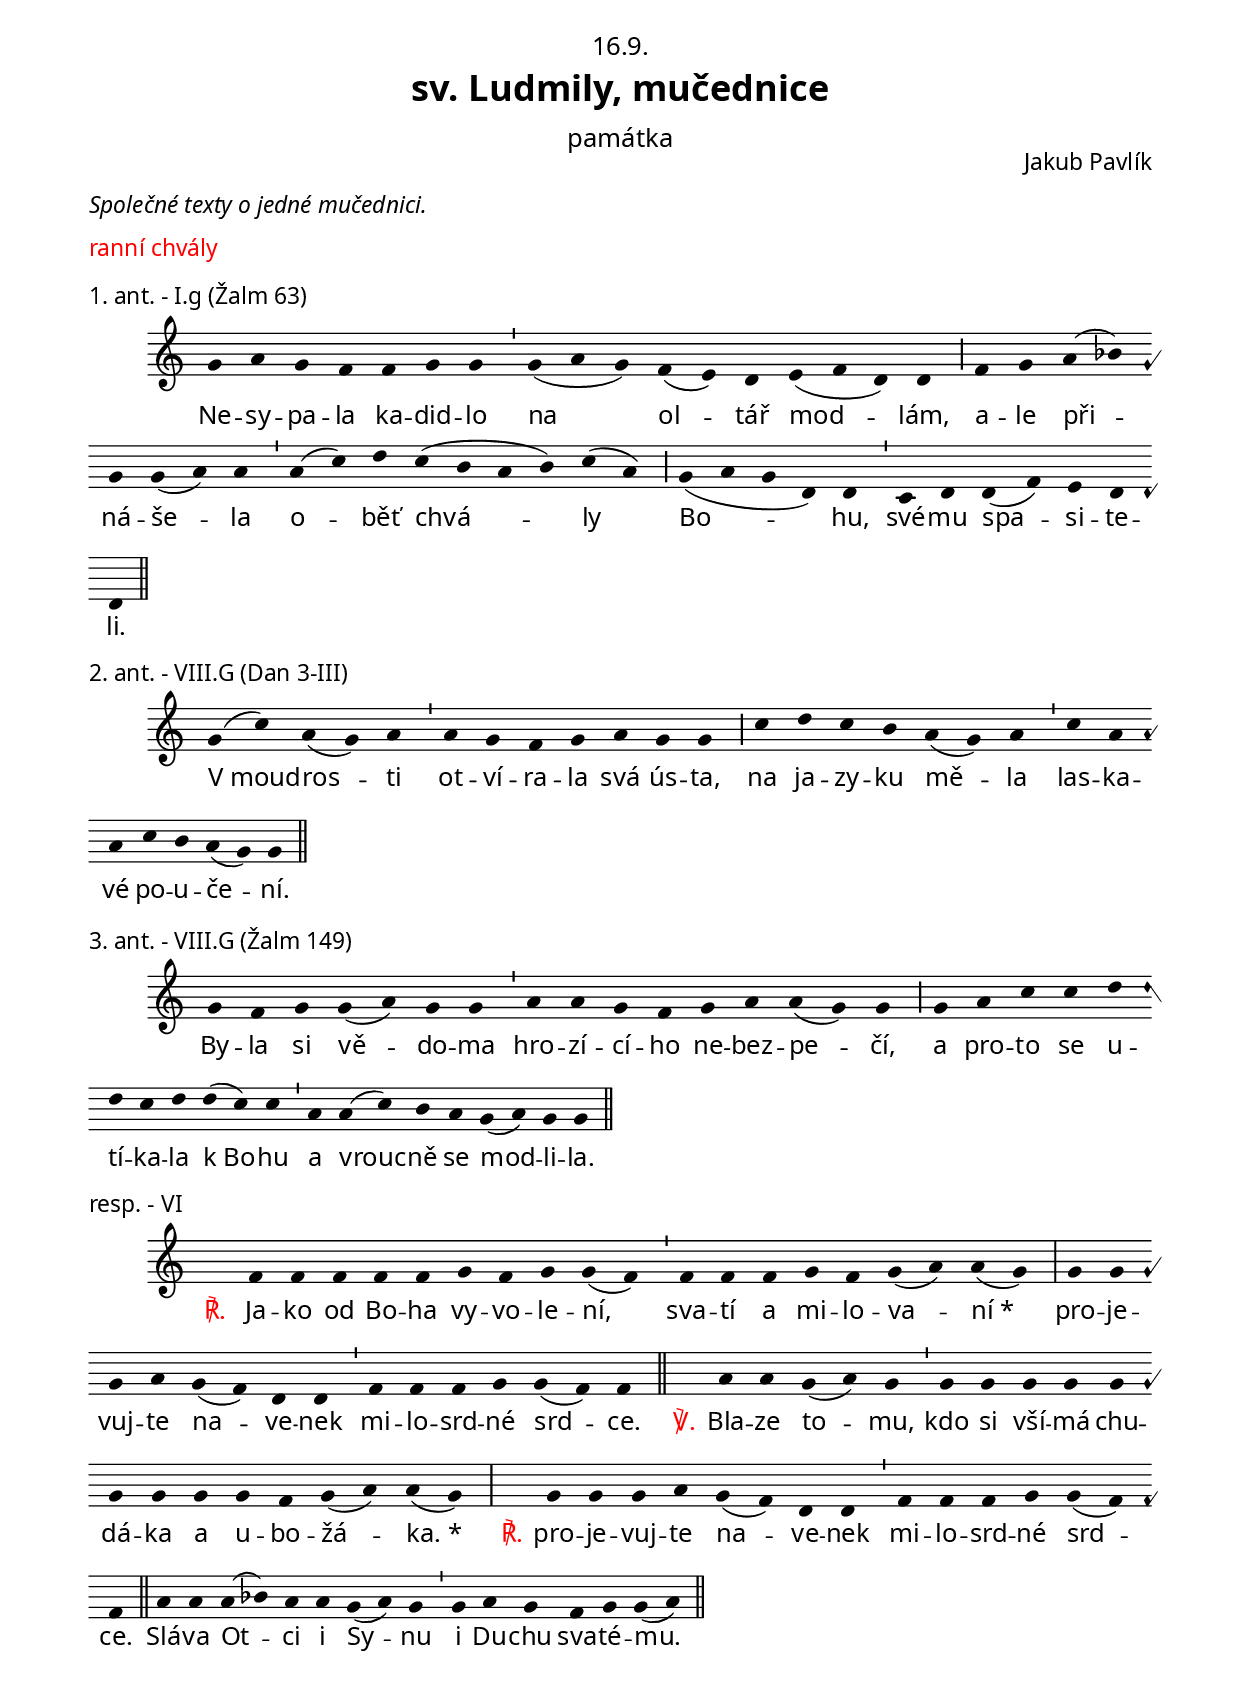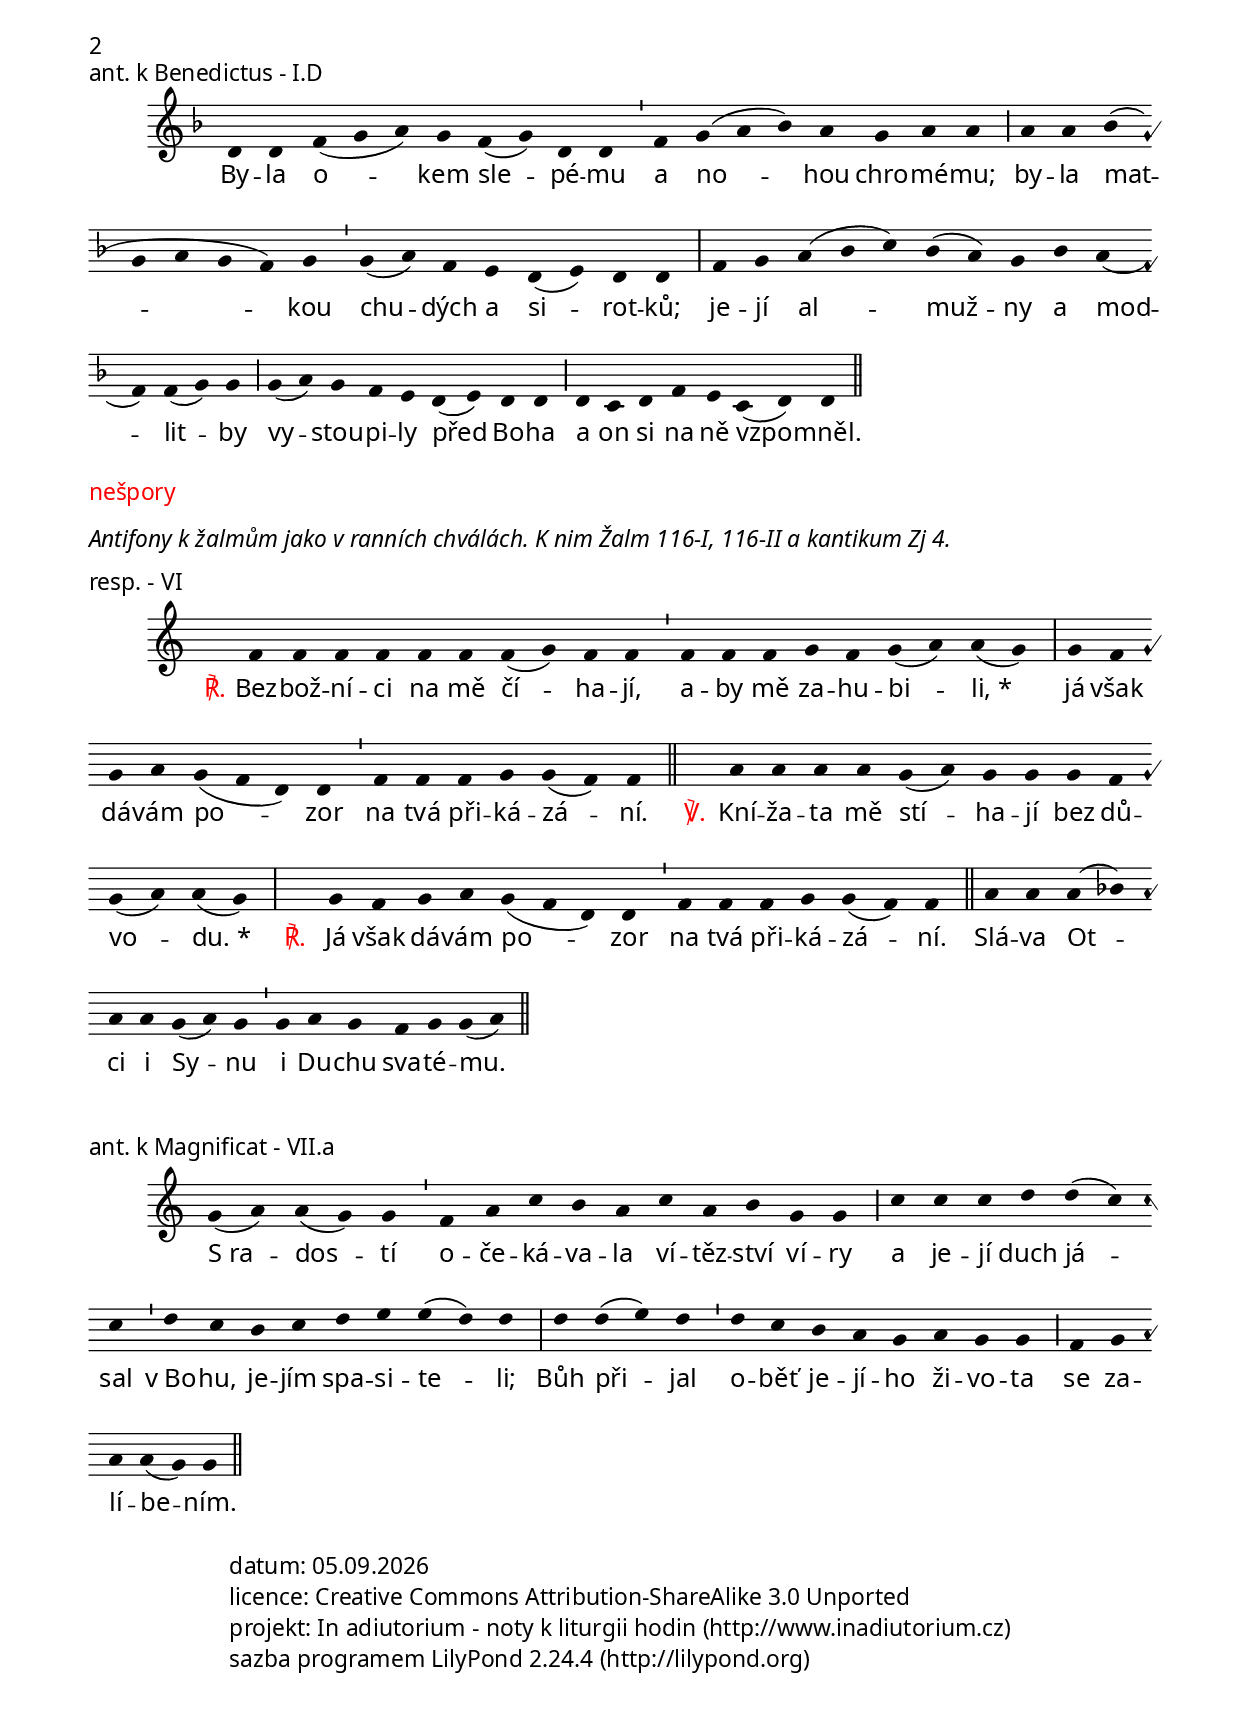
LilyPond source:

\version "2.15.40"

\include "../spolecne.ly"
\include "../dilyresponsorii.ly"

\header {
  title = \markup\titleSvatek
            "sv. Ludmily, mučednice"
            památka
            16.9.
  composer = "Jakub Pavlík"
}

\markup\communia #'(#:mucednice)

\markup {\nadpisHodinka {"ranní chvály"}}

\score {
  \relative c'' {
    \choralniRezim
    g4 a g f f g g \barMin
    g( a g) f( e) d e( f d) d \barMaior
    f g a( bes) g g( a) a \barMin
    a( c) d c( b a b) c( a) \barMaior
    g( a g d) d \barMin
    c d d( f) e d d \barFinalis
  }
  \addlyrics {
    Ne -- sy -- pa -- la ka -- did -- lo
    na ol -- tář mod -- lám,
    a -- le při -- ná -- še -- la
    o -- běť chvá -- ly
    Bo -- hu, své -- mu spa -- si -- te -- li.
  }
  \header {
    quid = "1. ant."
    modus = "I"
    differentia = "g"
    psalmus = "Žalm 63"
    id = "rch-a1"
    piece = \markup {\sestavTitulek}
  }
}

\score {
  \relative c'' {
    \choralniRezim
    g4( c) a( g) a \barMin
    a g f g a g g \barMaior
    c d c b a( g) a \barMin
    c a a c b a( g) g \barFinalis
  }
  \addlyrics {
    V_moud -- ros -- ti
    ot -- ví -- ra -- la svá ús -- ta,
    na ja -- zy -- ku mě -- la
    las -- ka -- vé po -- u -- če -- ní.
  }
  \header {
    quid = "2. ant."
    modus = "VIII"
    differentia = "G"
    psalmus = "Dan 3-III"
    id = "rch-a2"
    piece = \markup {\sestavTitulek}
  }
}

\score {
  \relative c'' {
    \choralniRezim
    g4 f g g( a) g g \barMin
    a a g f g a a( g) g \barMaior
    g a c c d d c d d( c) c \barMin
    a a( c) b a g( a) g g \barFinalis
  }
  \addlyrics {
    By -- la si vě -- do -- ma
    hro -- zí -- cí -- ho ne -- bez -- pe -- čí,
    a pro -- to se u -- tí -- ka -- la k_Bo -- hu
    a vrouc -- ně se mod -- li -- la.
  }
  \header {
    quid = "3. ant."
    modus = "VIII"
    differentia = "G"
    psalmus = "Žalm 149"
    id = "rch-a3"
    piece = \markup {\sestavTitulek}
  }
}

\score {
  \relative c' {
    \choralniRezim

    % R
    \neviditelna f
    f4 f f f f g f g g( f) \barMin
    f f f g f g( a) a( g) \barMax
    g g g a g( f) d d \barMin
    f f f g g( f) f \barFinalis
    % V
    \neviditelna a
    a4 a g( a) g \barMin g g g g g g g g g f g( a) a( g) \barMax
    % R
    \neviditelna a
    g g g a g( f) d d \barMin
    f f f g g( f) f \barFinalis
    % Slava
    \respVIdoxologie \barFinalis
  }
  \addlyrics {
    \Response Ja -- ko od Bo -- ha vy -- vo -- le -- ní,
    sva -- tí a mi -- lo -- va -- ní_*
    pro -- je -- vuj -- te na -- ve -- nek
    mi -- lo -- srd -- né srd -- ce.
    \Verse Bla -- ze to -- mu, kdo si vší -- má
    chu -- dá -- ka a u -- bo -- žá -- ka._*
    \Response pro -- je -- vuj -- te na -- ve -- nek
    mi -- lo -- srd -- né srd -- ce.
    \textRespDoxologie
  }
  \header {
    quid = "resp."
    modus = "VI"
    id = "rch-resp"
    piece = \markup {\sestavTitulekResp}
  }
}

\score {
  \relative c' {
    \choralniRezim
    \key f \major
    d4 d f( g a) g f( g) d d \barMin
    f g( a bes) a g a a \barMaior
    a a bes( g a g f) g \barMin g( a) f e d( e) d d \barMax

    f g a( bes c) bes( a) g bes a( f) f( g) g \barMaior
    g( a) g f e d( e) d d \barMaior
    d c d f e c( d) d \barFinalis
  }
  \addlyrics {
    By -- la o -- kem sle -- pé -- mu
    a no -- hou chro -- mé -- mu;
    by -- la mat -- kou chu -- dých a si -- rot -- ků;

    je -- jí al -- muž -- ny a mod -- lit -- by
    vy -- stou -- pi -- ly před Bo -- ha
    a on si na ně vzpo -- mněl.
  }
  \header {
    quid = "ant. k Benedictus"
    modus = "I"
    differentia = "D"
    psalmus = ""
    id = "rch-aben"
    piece = \markup {\sestavTitulekBezZalmu}
  }
}

\markup {\nadpisHodinka {"nešpory"}}

\markup\italic{
  Antifony k žalmům jako v ranních chválách.
  K nim Žalm 116-I, 116-II a kantikum Zj 4.
}

\score {
  \relative c' {
    \choralniRezim

    % R
    \neviditelna f
    f4 f f f f f f( g) f f \barMin f f f g f g( a) a( g) \barMax
    g f g a g( f d) d \barMin f f f g g( f) f \barFinalis
    % V
    \neviditelna a
    a4 a a a g( a) g g g f g( a) a( g) \barMax
    % R
    \neviditelna a
    g f g a g( f d) d \barMin f f f g g( f) f \barFinalis
    % Slava
    \respVIdoxologie \barFinalis
  }
  \addlyrics {
    \Response Bez -- bož -- ní -- ci na mě čí -- ha -- jí,
    a -- by mě za -- hu -- bi -- li,_*
    já však dá -- vám po -- zor na tvá při -- ká -- zá -- ní.
    \Verse Kní -- ža -- ta mě stí -- ha -- jí bez dů -- vo -- du._*
    \Response Já však dá -- vám po -- zor na tvá při -- ká -- zá -- ní.
    \textRespDoxologie
  }
  \header {
    quid = "resp."
    modus = "VI"
    id = "ne-resp"
    piece = \markup {\sestavTitulekResp}
  }
}

\score {
  \relative c'' {
    \choralniRezim
    g4( a) a( g) g \barMin
    f a c b a c a b g g \barMaior
    c c c d d( c) c \barMin
    d c b c d e e( d) d \barMax
    d d( e) d \barMin
    d c b a g a g g \barMaior
    f g a a( g) g \barFinalis
  }
  \addlyrics {
    S_ra -- dos -- tí
    o -- če -- ká -- va -- la ví -- těz -- ství ví -- ry
    a je -- jí duch já -- sal
    v_Bo -- hu, je -- jím spa -- si -- te -- li;
    Bůh při -- jal
    o -- běť je -- jí -- ho ži -- vo -- ta
    se za -- lí -- be -- ním.
  }
  \header {
    quid = "ant. k Magnificat"
    modus = "VII"
    differentia = "a"
    psalmus = ""
    placet = "_oběť jejího_ je neelegantní"
    id = "ne-amag"
    piece = \markup {\sestavTitulekBezZalmu}
  }
}